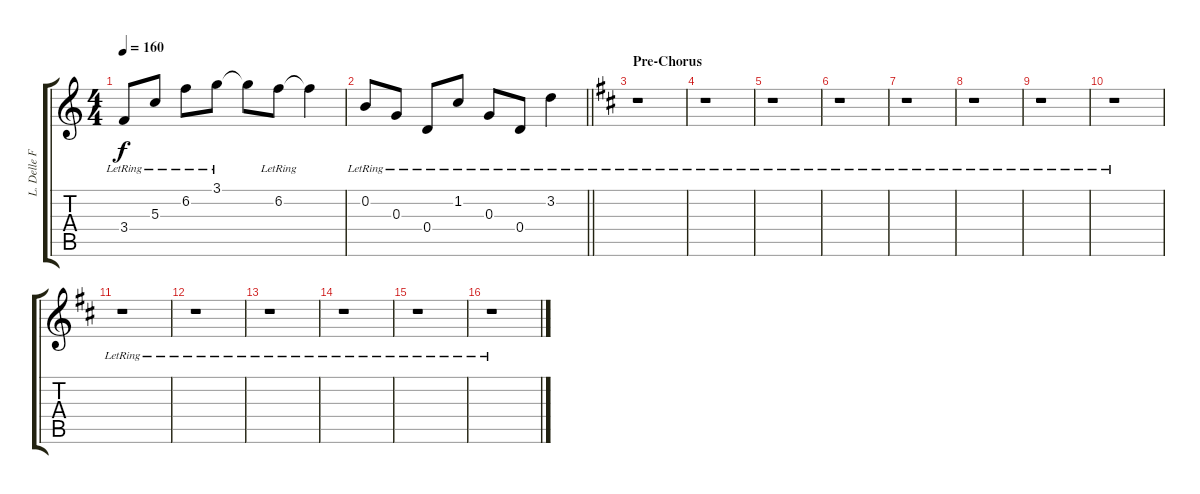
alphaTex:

\track ("L. Delle Fave (Clean Guitar R)" "L. Delle F") {instrument electricguitarclean}
\staff {score tabs}
\tuning (E4 B3 G3 D3 A2 E2) {hide}
\ts (4 4)
\tempo 160
\clef g2
\ks c
3.4{lr}.8{dy f} 5.3{lr}.8 6.2{lr}.8 3.1{lr}.8 3.1{t}.8 6.2{lr}.8 6.2{t}.4 |
\barLineRight lightlight
0.2{lr}.8 0.3{lr}.8 0.4{lr}.8 1.2{lr}.8 0.3{lr}.8 0.4{lr}.8 3.2{lr}.4 |
\section ("" "Pre-Chorus")
\ks bminor
r.1 |
r.1 |
r.1 |
r.1 |
r.1 |
r.1 |
r.1 |
r.1 |
r.1 |
r.1 |
r.1 |
r.1 |
r.1 |
r.1
